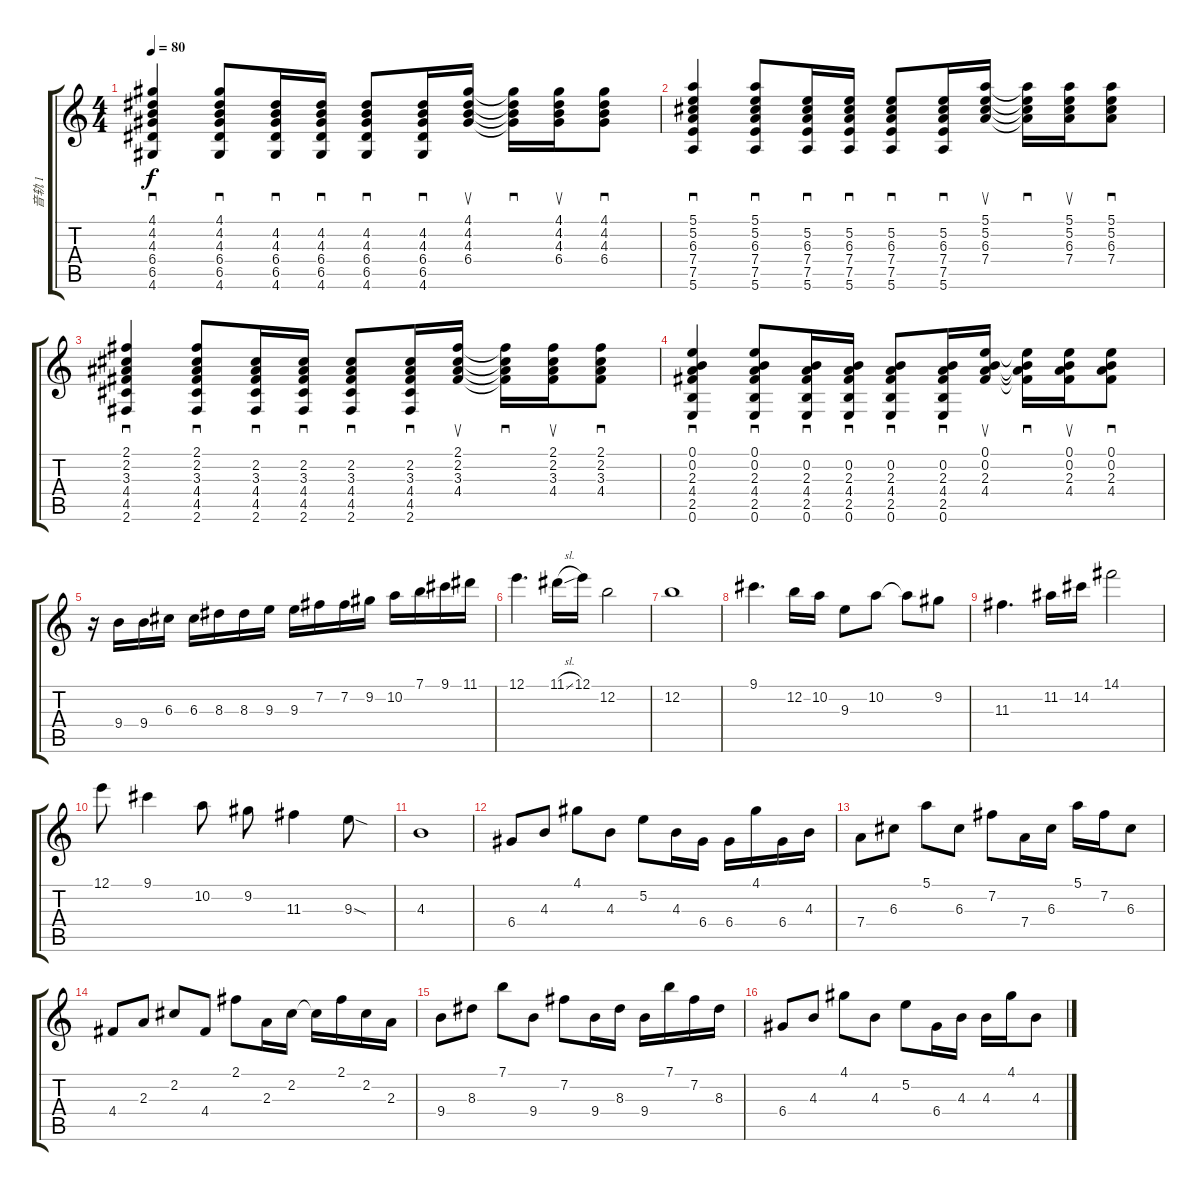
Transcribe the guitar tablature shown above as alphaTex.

\track ("音轨 1" "音轨 1") {instrument electricguitarjazz}
\staff {score tabs}
\tuning (E4 B3 G3 D3 A2 E2) {hide}
\ts (4 4)
\tempo 80
\clef g2
\ks c
(4.1 4.2 4.3 6.4 6.5 4.6).4{sd dy f} (4.1 4.2 4.3 6.4 6.5 4.6).8{sd} (4.2 4.3 6.4 6.5 4.6).16{sd} (4.2 4.3 6.4 6.5 4.6).16{sd} (4.2 4.3 6.4 6.5 4.6).8{sd} (4.2 4.3 6.4 6.5 4.6).16{sd} (4.1 4.2 4.3 6.4).16{su} (4.1{t} 4.2{t} 4.3{t} 6.4{t}).16{sd} (4.1 4.2 4.3 6.4).16{su} (4.1 4.2 4.3 6.4).8{sd} |
(5.1 5.2 6.3 7.4 7.5 5.6).4{sd} (5.1 5.2 6.3 7.4 7.5 5.6).8{sd} (5.2 6.3 7.4 7.5 5.6).16{sd} (5.2 6.3 7.4 7.5 5.6).16{sd} (5.2 6.3 7.4 7.5 5.6).8{sd} (5.2 6.3 7.4 7.5 5.6).16{sd} (5.1 5.2 6.3 7.4).16{su} (5.1{t} 5.2{t} 6.3{t} 7.4{t}).16{sd} (5.1 5.2 6.3 7.4).16{su} (5.1 5.2 6.3 7.4).8{sd} |
(2.1 2.2 3.3 4.4 4.5 2.6).4{sd} (2.1 2.2 3.3 4.4 4.5 2.6).8{sd} (2.2 3.3 4.4 4.5 2.6).16{sd} (2.2 3.3 4.4 4.5 2.6).16{sd} (2.2 3.3 4.4 4.5 2.6).8{sd} (2.2 3.3 4.4 4.5 2.6).16{sd} (2.1 2.2 3.3 4.4).16{su} (2.1{t} 2.2{t} 3.3{t} 4.4{t}).16{sd} (2.1 2.2 3.3 4.4).16{su} (2.1 2.2 3.3 4.4).8{sd} |
(0.1 0.2 2.3 4.4 2.5 0.6).4{sd} (0.1 0.2 2.3 4.4 2.5 0.6).8{sd} (0.2 2.3 4.4 2.5 0.6).16{sd} (0.2 2.3 4.4 2.5 0.6).16{sd} (0.2 2.3 4.4 2.5 0.6).8{sd} (0.2 2.3 4.4 2.5 0.6).16{sd} (0.1 0.2 2.3 4.4).16{su} (0.1{t} 0.2{t} 2.3{t} 4.4{t}).16{sd} (0.1 0.2 2.3 4.4).16{su} (0.1 0.2 2.3 4.4).8{sd} |
r.16 9.4.16 9.4.16 6.3.16 6.3.16 8.3.16 8.3.16 9.3.16 9.3.16 7.2.16 7.2.16 9.2.16 10.2.16 7.1.16 9.1.16 11.1.16 |
12.1.4{d} 11.1{sl}.16 12.1.16 12.2.2 |
12.2.1 |
9.1.4{d} 12.2.16 10.2.16 9.3.8 10.2.8 10.2{t}.8 9.2.8 |
11.3.4{d} 11.2.16 14.2.16 14.1.2 |
12.1.8 9.1.4 10.2.8 9.2.8 11.3.4 9.3{sod}.8 |
4.3.1 |
6.4.8 4.3.8 4.1.8 4.3.8 5.2.8 4.3.16 6.4.16 6.4.16 4.1.16 6.4.16 4.3.16 |
7.4.8 6.3.8 5.1.8 6.3.8 7.2.8 7.4.16 6.3.16 5.1.16 7.2.16 6.3.8 |
4.4.8 2.3.8 2.2.8 4.4.8 2.1.8 2.3.16 2.2.16 2.2{t}.16 2.1.16{txt ""} 2.2.16 2.3.16 |
9.4.8 8.3.8 7.1.8 9.4.8 7.2.8 9.4.16 8.3.16 9.4.16 7.1.16 7.2.16 8.3.16 |
6.4.8 4.3.8 4.1.8 4.3.8 5.2.8 6.4.16 4.3.16 4.3.16 4.1.16 4.3.8
